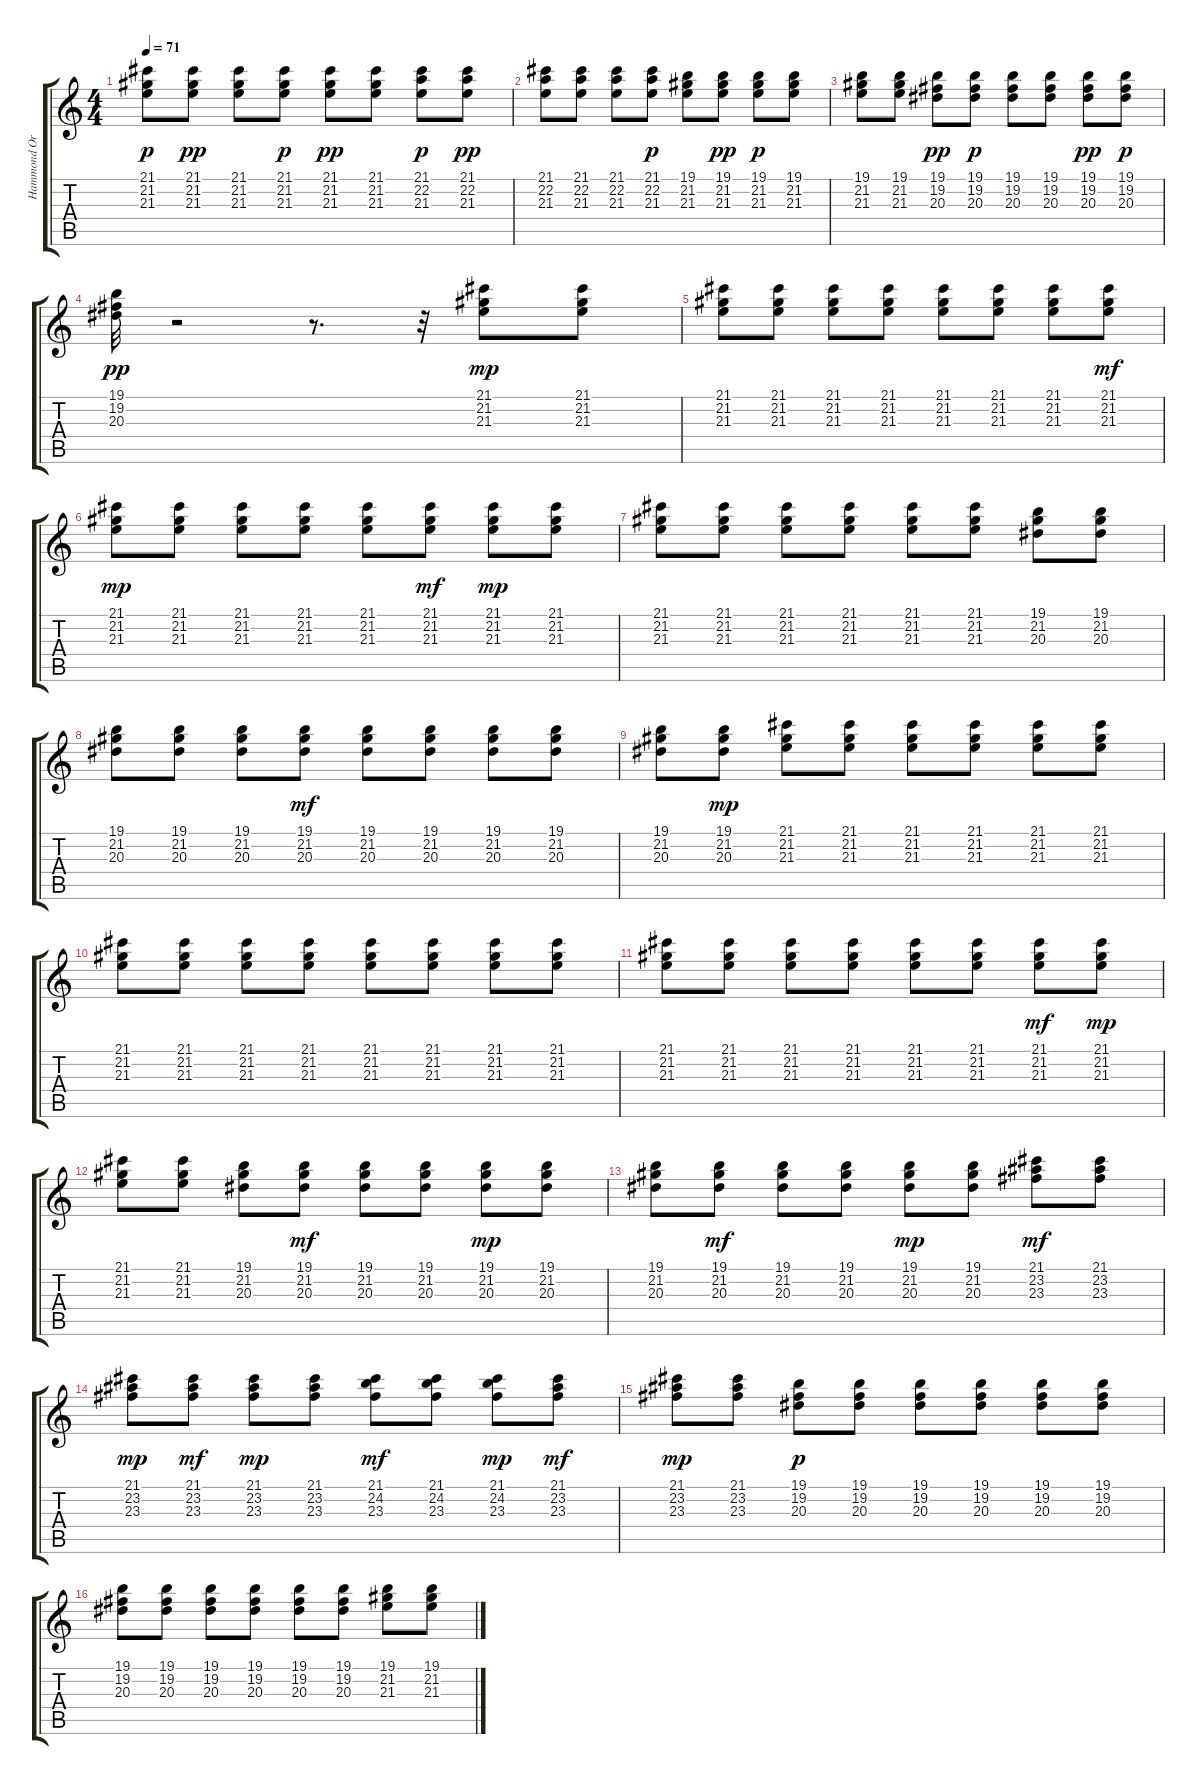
\track ("Hammond Organ" "Hammond Or") {instrument drawbarorgan}
\staff {score tabs}
\tuning (E4 B3 G3 D3 A2 E2) {hide}
\ts (4 4)
\tempo 71
\clef g2
\ks c
(21.1 21.2 21.3).8{dy p} (21.1 21.2 21.3).8{dy pp} (21.1 21.2 21.3).8 (21.1 21.2 21.3).8{dy p} (21.1 21.2 21.3).8{dy pp} (21.1 21.2 21.3).8 (21.1 22.2 21.3).8{dy p} (21.1 22.2 21.3).8{dy pp} |
(21.1 22.2 21.3).8 (21.1 22.2 21.3).8 (21.1 22.2 21.3).8 (21.1 22.2 21.3).8{dy p} (19.1 21.2 21.3).8 (19.1 21.2 21.3).8{dy pp} (19.1 21.2 21.3).8{dy p} (19.1 21.2 21.3).8 |
(19.1 21.2 21.3).8 (19.1 21.2 21.3).8 (19.1 19.2 20.3).8{dy pp} (19.1 19.2 20.3).8{dy p} (19.1 19.2 20.3).8 (19.1 19.2 20.3).8 (19.1 19.2 20.3).8{dy pp} (19.1 19.2 20.3).8{dy p} |
(19.1 19.2 20.3).32{dy pp} r.2 r.8{d} r.32 (21.1 21.2 21.3).8{dy mp} (21.1 21.2 21.3).8 |
(21.1 21.2 21.3).8 (21.1 21.2 21.3).8 (21.1 21.2 21.3).8 (21.1 21.2 21.3).8 (21.1 21.2 21.3).8 (21.1 21.2 21.3).8 (21.1 21.2 21.3).8 (21.1 21.2 21.3).8{dy mf} |
(21.1 21.2 21.3).8{dy mp} (21.1 21.2 21.3).8 (21.1 21.2 21.3).8 (21.1 21.2 21.3).8 (21.1 21.2 21.3).8 (21.1 21.2 21.3).8{dy mf} (21.1 21.2 21.3).8{dy mp} (21.1 21.2 21.3).8 |
(21.1 21.2 21.3).8 (21.1 21.2 21.3).8 (21.1 21.2 21.3).8 (21.1 21.2 21.3).8 (21.1 21.2 21.3).8 (21.1 21.2 21.3).8 (19.1 21.2 20.3).8 (19.1 21.2 20.3).8 |
(19.1 21.2 20.3).8 (19.1 21.2 20.3).8 (19.1 21.2 20.3).8 (19.1 21.2 20.3).8{dy mf} (19.1 21.2 20.3).8 (19.1 21.2 20.3).8 (19.1 21.2 20.3).8 (19.1 21.2 20.3).8 |
(19.1 21.2 20.3).8 (19.1 21.2 20.3).8{dy mp} (21.1 21.2 21.3).8 (21.1 21.2 21.3).8 (21.1 21.2 21.3).8 (21.1 21.2 21.3).8 (21.1 21.2 21.3).8 (21.1 21.2 21.3).8 |
(21.1 21.2 21.3).8 (21.1 21.2 21.3).8 (21.1 21.2 21.3).8 (21.1 21.2 21.3).8 (21.1 21.2 21.3).8 (21.1 21.2 21.3).8 (21.1 21.2 21.3).8 (21.1 21.2 21.3).8 |
(21.1 21.2 21.3).8 (21.1 21.2 21.3).8 (21.1 21.2 21.3).8 (21.1 21.2 21.3).8 (21.1 21.2 21.3).8 (21.1 21.2 21.3).8 (21.1 21.2 21.3).8{dy mf} (21.1 21.2 21.3).8{dy mp} |
(21.1 21.2 21.3).8 (21.1 21.2 21.3).8 (19.1 21.2 20.3).8 (19.1 21.2 20.3).8{dy mf} (19.1 21.2 20.3).8 (19.1 21.2 20.3).8 (19.1 21.2 20.3).8{dy mp} (19.1 21.2 20.3).8 |
(19.1 21.2 20.3).8 (19.1 21.2 20.3).8{dy mf} (19.1 21.2 20.3).8 (19.1 21.2 20.3).8 (19.1 21.2 20.3).8{dy mp} (19.1 21.2 20.3).8 (21.1 23.2 23.3).8{dy mf} (21.1 23.2 23.3).8 |
(21.1 23.2 23.3).8{dy mp} (21.1 23.2 23.3).8{dy mf} (21.1 23.2 23.3).8{dy mp} (21.1 23.2 23.3).8 (21.1 24.2 23.3).8{dy mf} (21.1 24.2 23.3).8 (21.1 24.2 23.3).8{dy mp} (21.1 23.2 23.3).8{dy mf} |
(21.1 23.2 23.3).8{dy mp} (21.1 23.2 23.3).8 (19.1 19.2 20.3).8{dy p} (19.1 19.2 20.3).8 (19.1 19.2 20.3).8 (19.1 19.2 20.3).8 (19.1 19.2 20.3).8 (19.1 19.2 20.3).8 |
(19.1 19.2 20.3).8 (19.1 19.2 20.3).8 (19.1 19.2 20.3).8 (19.1 19.2 20.3).8 (19.1 19.2 20.3).8 (19.1 19.2 20.3).8 (19.1 21.2 21.3).8 (19.1 21.2 21.3).8
